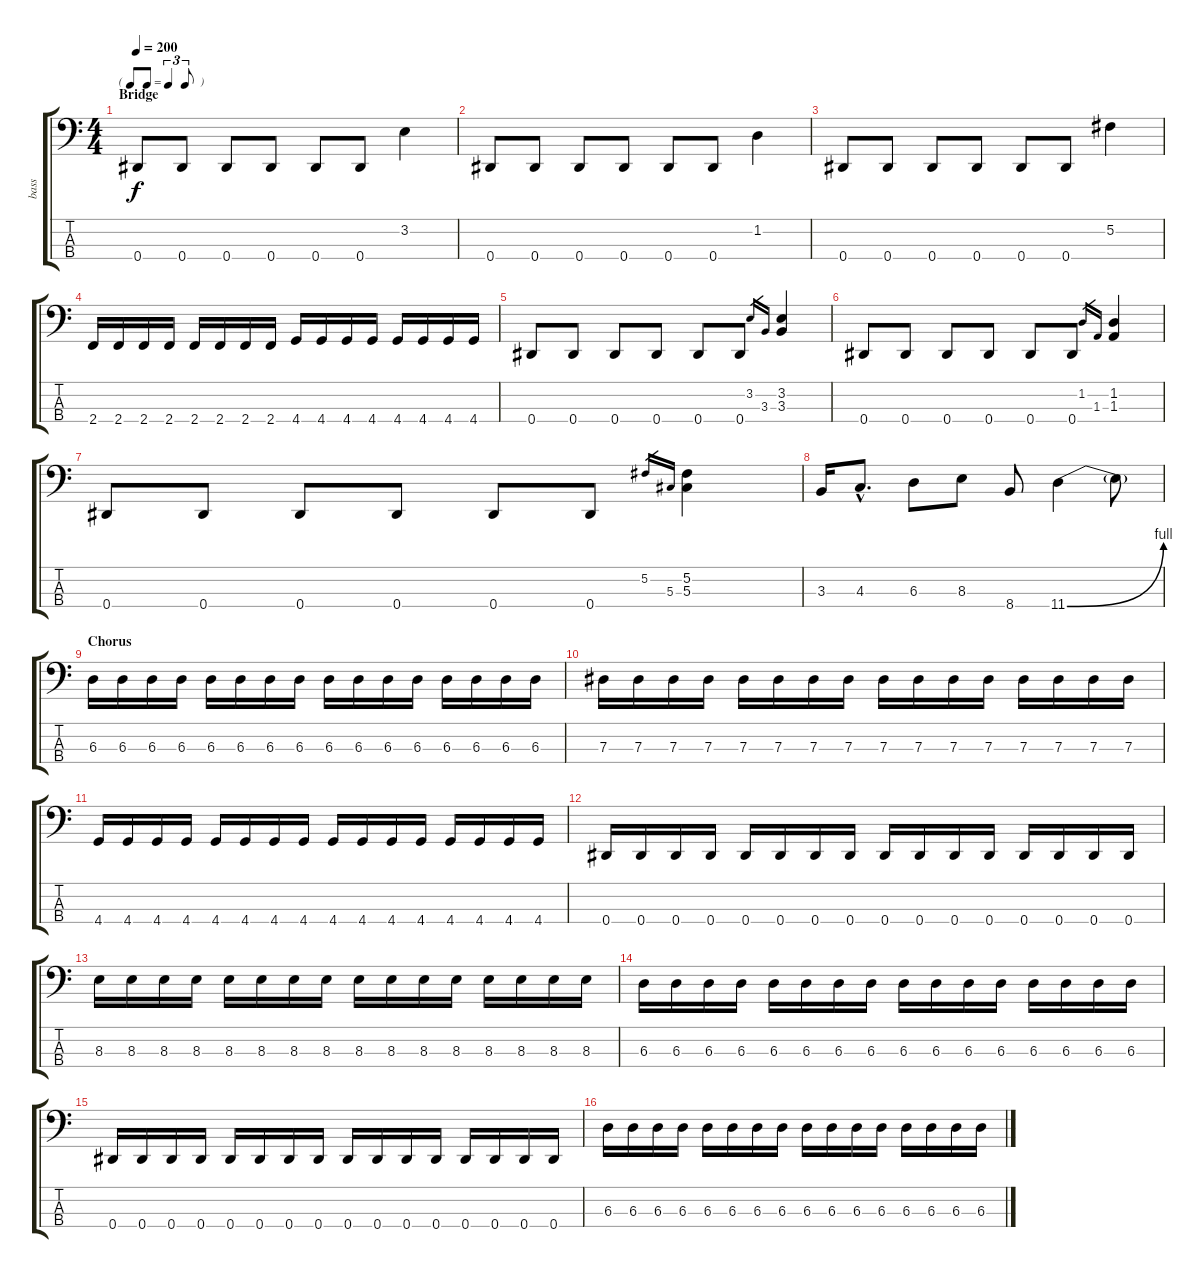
\track ("bass" "bass") {instrument slapbass1}
\staff {score tabs}
\tuning (Gb2 Db2 Ab1 Eb1) {hide}
\ts (4 4)
\tf triplet8th
\section ("" "Bridge")
\tempo 200
\clef f4
\ks c
0.4.8{dy f} 0.4.8 0.4.8 0.4.8 0.4.8 0.4.8 3.2.4 |
0.4.8 0.4.8 0.4.8 0.4.8 0.4.8 0.4.8 1.2.4 |
0.4.8 0.4.8 0.4.8 0.4.8 0.4.8 0.4.8 5.2.4 |
2.4.16 2.4.16 2.4.16 2.4.16 2.4.16 2.4.16 2.4.16 2.4.16 4.4.16 4.4.16 4.4.16 4.4.16 4.4.16 4.4.16 4.4.16 4.4.16 |
0.4.8 0.4.8 0.4.8 0.4.8 0.4.8 0.4.8 3.2.16{gr} 3.3.16{gr} (3.2 3.3).4 |
0.4.8 0.4.8 0.4.8 0.4.8 0.4.8 0.4.8 1.2.16{gr} 1.3.16{gr} (1.2 1.3).4 |
0.4.8 0.4.8 0.4.8 0.4.8 0.4.8 0.4.8 5.2.16{gr} 5.3.16{gr} (5.2 5.3).4 |
3.3.16 4.3{hac}.8{d} 6.3.8 8.3.8 8.4.8 11.4{be (bend 0 0 60 4)}.4 11.4{t}.8 |
\section ("" "Chorus")
6.3.16 6.3.16 6.3.16 6.3.16 6.3.16 6.3.16 6.3.16 6.3.16 6.3.16 6.3.16 6.3.16 6.3.16 6.3.16 6.3.16 6.3.16 6.3.16 |
7.3.16 7.3.16 7.3.16 7.3.16 7.3.16 7.3.16 7.3.16 7.3.16 7.3.16 7.3.16 7.3.16 7.3.16 7.3.16 7.3.16 7.3.16 7.3.16 |
4.4.16 4.4.16 4.4.16 4.4.16 4.4.16 4.4.16 4.4.16 4.4.16 4.4.16 4.4.16 4.4.16 4.4.16 4.4.16 4.4.16 4.4.16 4.4.16 |
0.4.16 0.4.16 0.4.16 0.4.16 0.4.16 0.4.16 0.4.16 0.4.16 0.4.16 0.4.16 0.4.16 0.4.16 0.4.16 0.4.16 0.4.16 0.4.16 |
8.3.16 8.3.16 8.3.16 8.3.16 8.3.16 8.3.16 8.3.16 8.3.16 8.3.16 8.3.16 8.3.16 8.3.16 8.3.16 8.3.16 8.3.16 8.3.16 |
6.3.16 6.3.16 6.3.16 6.3.16 6.3.16 6.3.16 6.3.16 6.3.16 6.3.16 6.3.16 6.3.16 6.3.16 6.3.16 6.3.16 6.3.16 6.3.16 |
0.4.16 0.4.16 0.4.16 0.4.16 0.4.16 0.4.16 0.4.16 0.4.16 0.4.16 0.4.16 0.4.16 0.4.16 0.4.16 0.4.16 0.4.16 0.4.16 |
6.3.16 6.3.16 6.3.16 6.3.16 6.3.16 6.3.16 6.3.16 6.3.16 6.3.16 6.3.16 6.3.16 6.3.16 6.3.16 6.3.16 6.3.16 6.3.16
